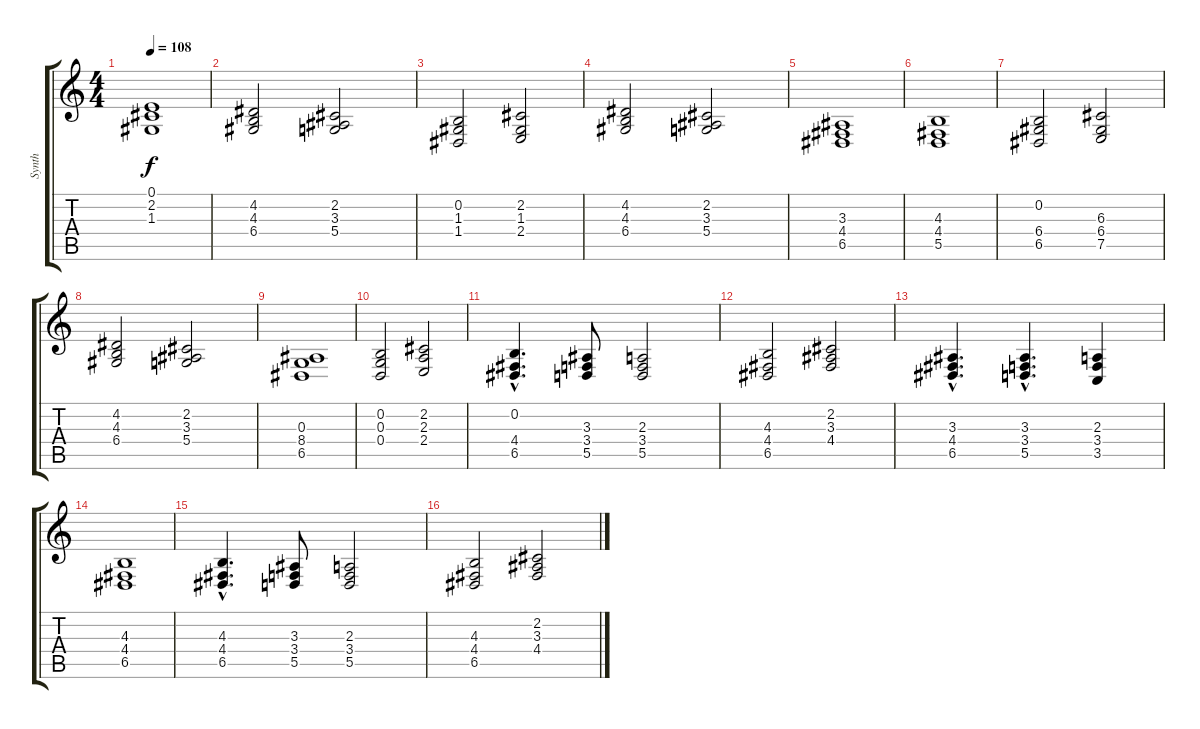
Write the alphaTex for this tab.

\track ("Synth" "Synth") {instrument stringensemble1}
\staff {score tabs}
\tuning (E4 B3 G3 D3 A2 E2) {hide}
\ts (4 4)
\tempo 108
\clef g2
\ks c
(0.1 2.2 1.3).1{dy f} |
(4.2 4.3 6.4).2 (2.2 3.3 5.4).2 |
(0.2 1.3 1.4).2 (2.2 1.3 2.4).2 |
(4.2 4.3 6.4).2 (2.2 3.3 5.4).2 |
(3.3 4.4 6.5).1 |
(4.3 4.4 5.5).1 |
(0.2 6.4 6.5).2 (6.3 6.4 7.5).2 |
(4.2 4.3 6.4).2 (2.2 3.3 5.4).2 |
(0.3 8.4 6.5).1 |
(0.2 0.3 0.4).2 (2.2 2.3 2.4).2 |
(0.2{hac} 4.4{hac} 6.5{hac}).4{d} (3.3 3.4 5.5).8 (2.3 3.4 5.5).2 |
(4.3 4.4 6.5).2 (2.2 3.3 4.4).2 |
(3.3{hac} 4.4{hac} 6.5{hac}).4{d} (3.3{hac} 3.4{hac} 5.5{hac}).4{d} (2.3 3.4 3.5).4 |
(4.3 4.4 6.5).1 |
(4.3{hac} 4.4{hac} 6.5{hac}).4{d} (3.3 3.4 5.5).8 (2.3 3.4 5.5).2 |
(4.3 4.4 6.5).2 (2.2 3.3 4.4).2
